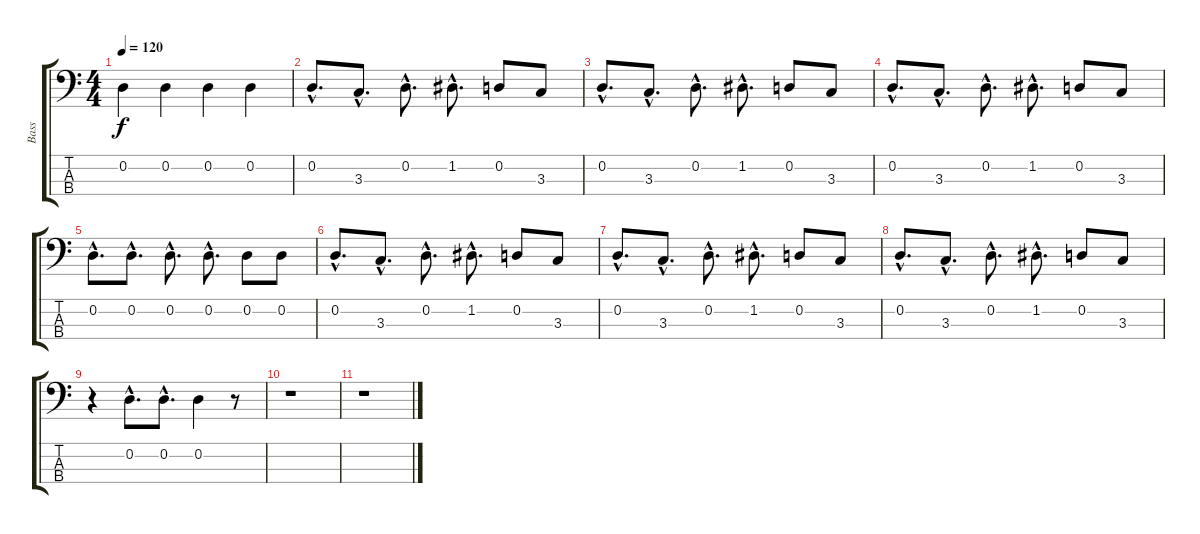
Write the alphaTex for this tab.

\track ("Bass" "Bass") {instrument electricbassfinger}
\staff {score tabs}
\tuning (G2 D2 A1 E1) {hide}
\ts (4 4)
\tempo 120
\clef f4
\ks c
0.2.4{dy f} 0.2.4 0.2.4 0.2.4 |
0.2{hac}.8{d} 3.3{hac}.8{d} 0.2{hac}.8{d} 1.2{hac}.8{d} 0.2.8 3.3.8 |
0.2{hac}.8{d} 3.3{hac}.8{d} 0.2{hac}.8{d} 1.2{hac}.8{d} 0.2.8 3.3.8 |
0.2{hac}.8{d} 3.3{hac}.8{d} 0.2{hac}.8{d} 1.2{hac}.8{d} 0.2.8 3.3.8 |
0.2{hac}.8{d} 0.2{hac}.8{d} 0.2{hac}.8{d} 0.2{hac}.8{d} 0.2.8 0.2.8 |
0.2{hac}.8{d} 3.3{hac}.8{d} 0.2{hac}.8{d} 1.2{hac}.8{d} 0.2.8 3.3.8 |
0.2{hac}.8{d} 3.3{hac}.8{d} 0.2{hac}.8{d} 1.2{hac}.8{d} 0.2.8 3.3.8 |
0.2{hac}.8{d} 3.3{hac}.8{d} 0.2{hac}.8{d} 1.2{hac}.8{d} 0.2.8 3.3.8 |
r.4 0.2{hac}.8{d} 0.2{hac}.8{d} 0.2.4 r.8 |
r.1 |
r.1
